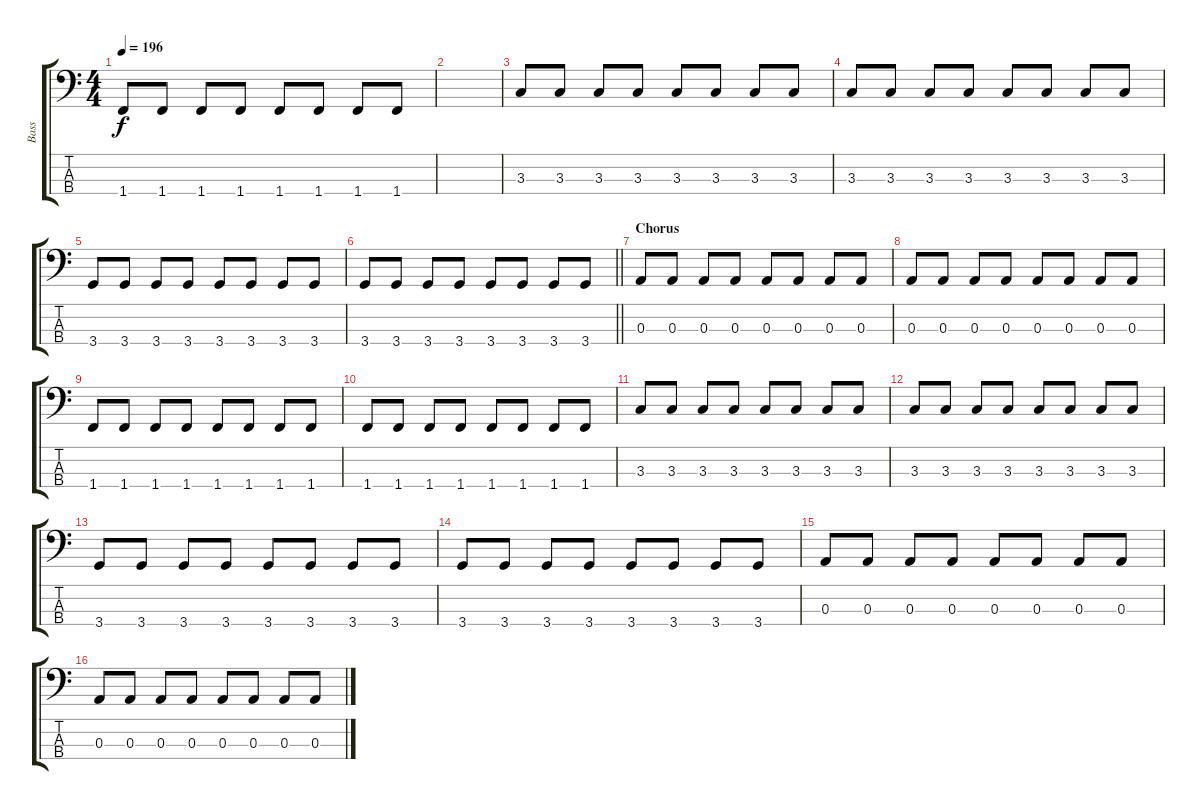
\track ("Bass" "Bass") {instrument electricbassfinger}
\staff {score tabs}
\tuning (G2 D2 A1 E1) {hide}
\ts (4 4)
\tempo 196
\clef f4
\ks c
1.4.8{dy f} 1.4.8 1.4.8 1.4.8 1.4.8 1.4.8 1.4.8 1.4.8 |
|
3.3.8 3.3.8 3.3.8 3.3.8 3.3.8 3.3.8 3.3.8 3.3.8 |
3.3.8 3.3.8 3.3.8 3.3.8 3.3.8 3.3.8 3.3.8 3.3.8 |
3.4.8 3.4.8 3.4.8 3.4.8 3.4.8 3.4.8 3.4.8 3.4.8 |
\barLineRight lightlight
3.4.8 3.4.8 3.4.8 3.4.8 3.4.8 3.4.8 3.4.8 3.4.8 |
\section ("" "Chorus")
0.3.8 0.3.8 0.3.8 0.3.8 0.3.8 0.3.8 0.3.8 0.3.8 |
0.3.8 0.3.8 0.3.8 0.3.8 0.3.8 0.3.8 0.3.8 0.3.8 |
1.4.8 1.4.8 1.4.8 1.4.8 1.4.8 1.4.8 1.4.8 1.4.8 |
1.4.8 1.4.8 1.4.8 1.4.8 1.4.8 1.4.8 1.4.8 1.4.8 |
3.3.8 3.3.8 3.3.8 3.3.8 3.3.8 3.3.8 3.3.8 3.3.8 |
3.3.8 3.3.8 3.3.8 3.3.8 3.3.8 3.3.8 3.3.8 3.3.8 |
3.4.8 3.4.8 3.4.8 3.4.8 3.4.8 3.4.8 3.4.8 3.4.8 |
3.4.8 3.4.8 3.4.8 3.4.8 3.4.8 3.4.8 3.4.8 3.4.8 |
0.3.8 0.3.8 0.3.8 0.3.8 0.3.8 0.3.8 0.3.8 0.3.8 |
0.3.8 0.3.8 0.3.8 0.3.8 0.3.8 0.3.8 0.3.8 0.3.8
